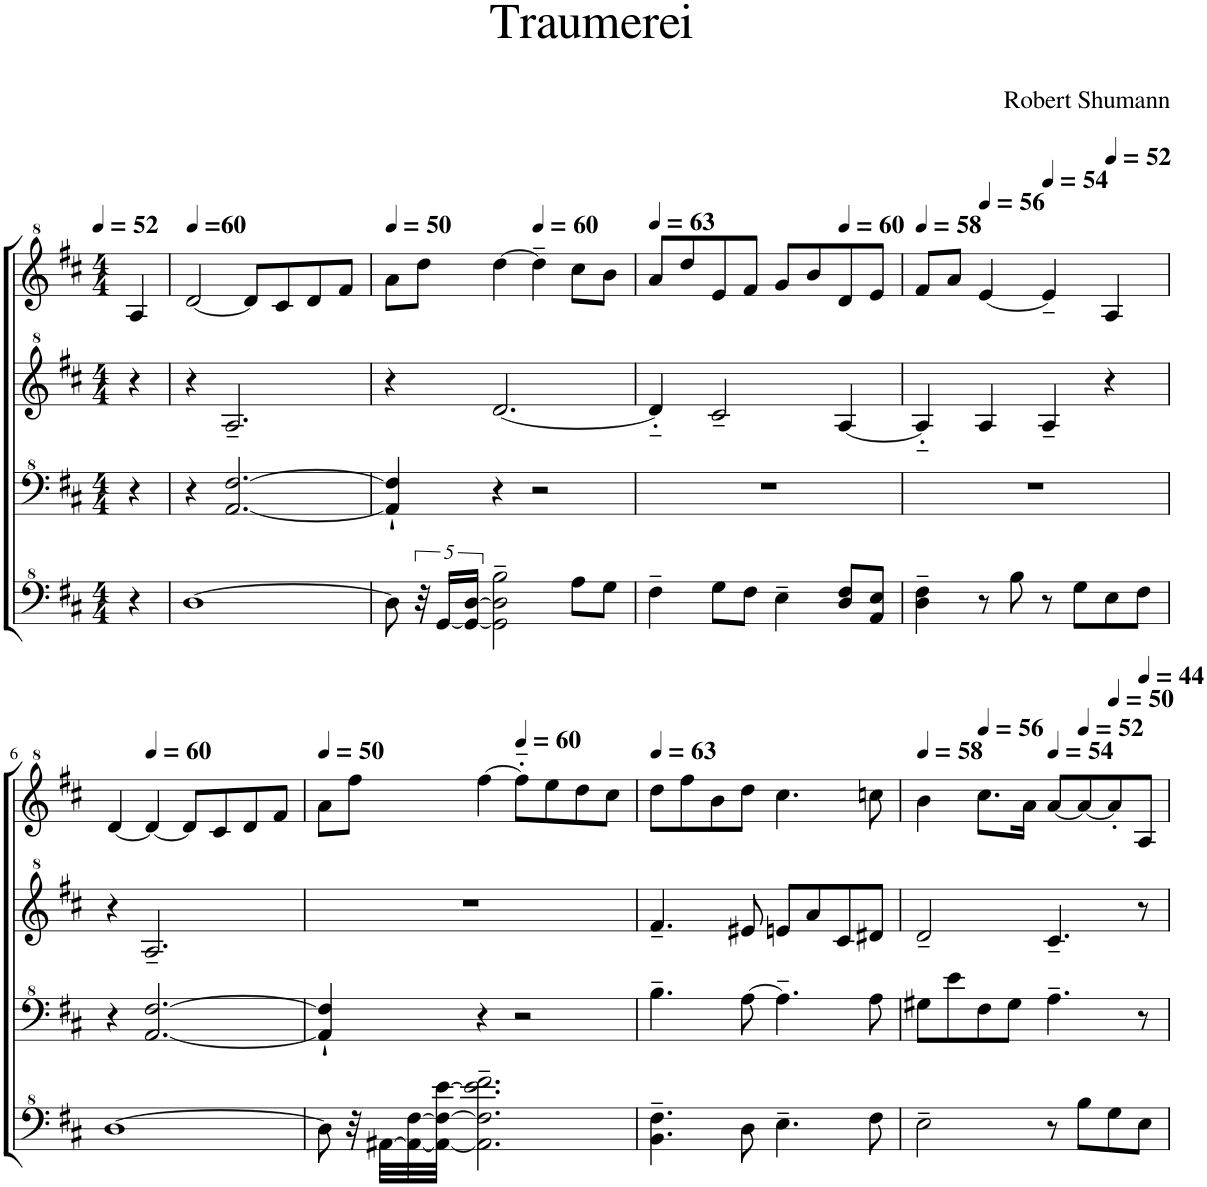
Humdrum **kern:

**kern	**kern	**kern	**kern
*part1	*part1	*part1	*part1
*staff4	*staff3	*staff2	*staff1
*I"Model III	*	*	*
*clefF^4	*clefF^4	*clefG^2	*clefG^2
*k[f#c#]	*k[f#c#]	*k[f#c#]	*k[f#c#]
*M4/4	*M4/4	*M4/4	*M4/4
*MM52	*MM52	*MM52	*MM52
=1	=1	=1	=1
4r	4r	4r	4a/
=2	=2	=2	=2
*	*	*	*MM60
[1d	4r	4r	[2dd/
.	[2.A/ [2.f#/	2.a~/	.
.	.	.	8dd/L]
.	.	.	8cc#/
.	.	.	8dd/
.	.	.	8ff#/J
=3	=3	=3	=3
*	*	*	*MM50
8d\]	4A/]` 4f#/]`	4r	8aa\L
40r	.	.	8ddd\J
[20G/LL	.	.	.
20G/_ [20d/JJ	.	.	.
2G\]~ 2d\]~ 2b\~	4r	[2.dd/	[4ddd\
*	*	*	*MM60
.	2r	.	4ddd~\]
8a\L	.	.	8ccc#\L
8g\J	.	.	8bb\J
=4	=4	=4	=4
*	*	*	*MM63
4f#~\	1r	4dd'~/]	8aa/L
.	.	.	8ddd/
8g\L	.	2cc#~/	8ee/
8f#\J	.	.	8ff#/J
4e~\	.	.	8gg/L
.	.	.	8bb/
*	*	*	*MM60
8d/ 8f#/L	.	[4a/	8dd/
8A/ 8e/J	.	.	8ee/J
=5	=5	=5	=5
*	*	*	*MM58
4d\~ 4f#\~	1r	4a'~/]	8ff#/L
.	.	.	8aa/J
*	*	*	*MM56
8r	.	4a/	[4ee/
8b\	.	.	.
*	*	*	*MM54
8r	.	4a~/	4ee~/]
8g\L	.	.	.
*	*	*	*MM52
8e\	.	4r	4a/
8f#\J	.	.	.
!!LO:LB:g=z
=6	=6	=6	=6
[1d	4r	4r	[4dd/
*	*	*	*MM60
.	[2.A/ [2.f#/	2.a~/	4dd/_
.	.	.	8dd/L]
.	.	.	8cc#/
.	.	.	8dd/
.	.	.	8ff#/J
=7	=7	=7	=7
*	*	*	*MM50
8d\]	4A/]` 4f#/]`	1r	8aa\L
32r	.	.	8fff#\J
[32A#X\LLL	.	.	.
32A#\_ [32f#\	.	.	.
32A#\_ 32f#\_ [32ee\JJJ	.	.	.
2.A#\]~ 2.f#\]~ 2.ee\]~ 2.ff#\~	4r	.	[4fff#\
*	*	*	*MM60
.	2r	.	8fff#'~\L]
.	.	.	8eee\
.	.	.	8ddd\
.	.	.	8ccc#\J
=8	=8	=8	=8
*	*	*	*MM63
4.B\~ 4.f#\~	4.b~\	4.ff#~/	8ddd\L
.	.	.	8fff#\
.	.	.	8bb\
8d\	[8a\	8ee#X/	8ddd\J
4.e~\	4.a~\]	8een/L	4.ccc#\
.	.	8aa/	.
.	.	8cc#/	.
8f#\	8a\	8dd#X/J	8cccn\
=9	=9	=9	=9
*	*	*	*MM58
2e~\	8g#X\L	2dd~/	4bb\
.	8ee\	.	.
*	*	*	*MM56
.	8f#\	.	8.ccc#\L
.	8g#\J	.	.
.	.	.	16aa\Jk
*	*	*	*MM54
8r	4.a~\	4.cc#~/	[8aa/L
*	*	*	*MM52
8b\L	.	.	8aa/_
*	*	*	*MM50
8g\	.	.	8aa'/]
*	*	*	*MM44
8e\J	8r	8r	8a/J
=	=	=	=
*-	*-	*-	*-
